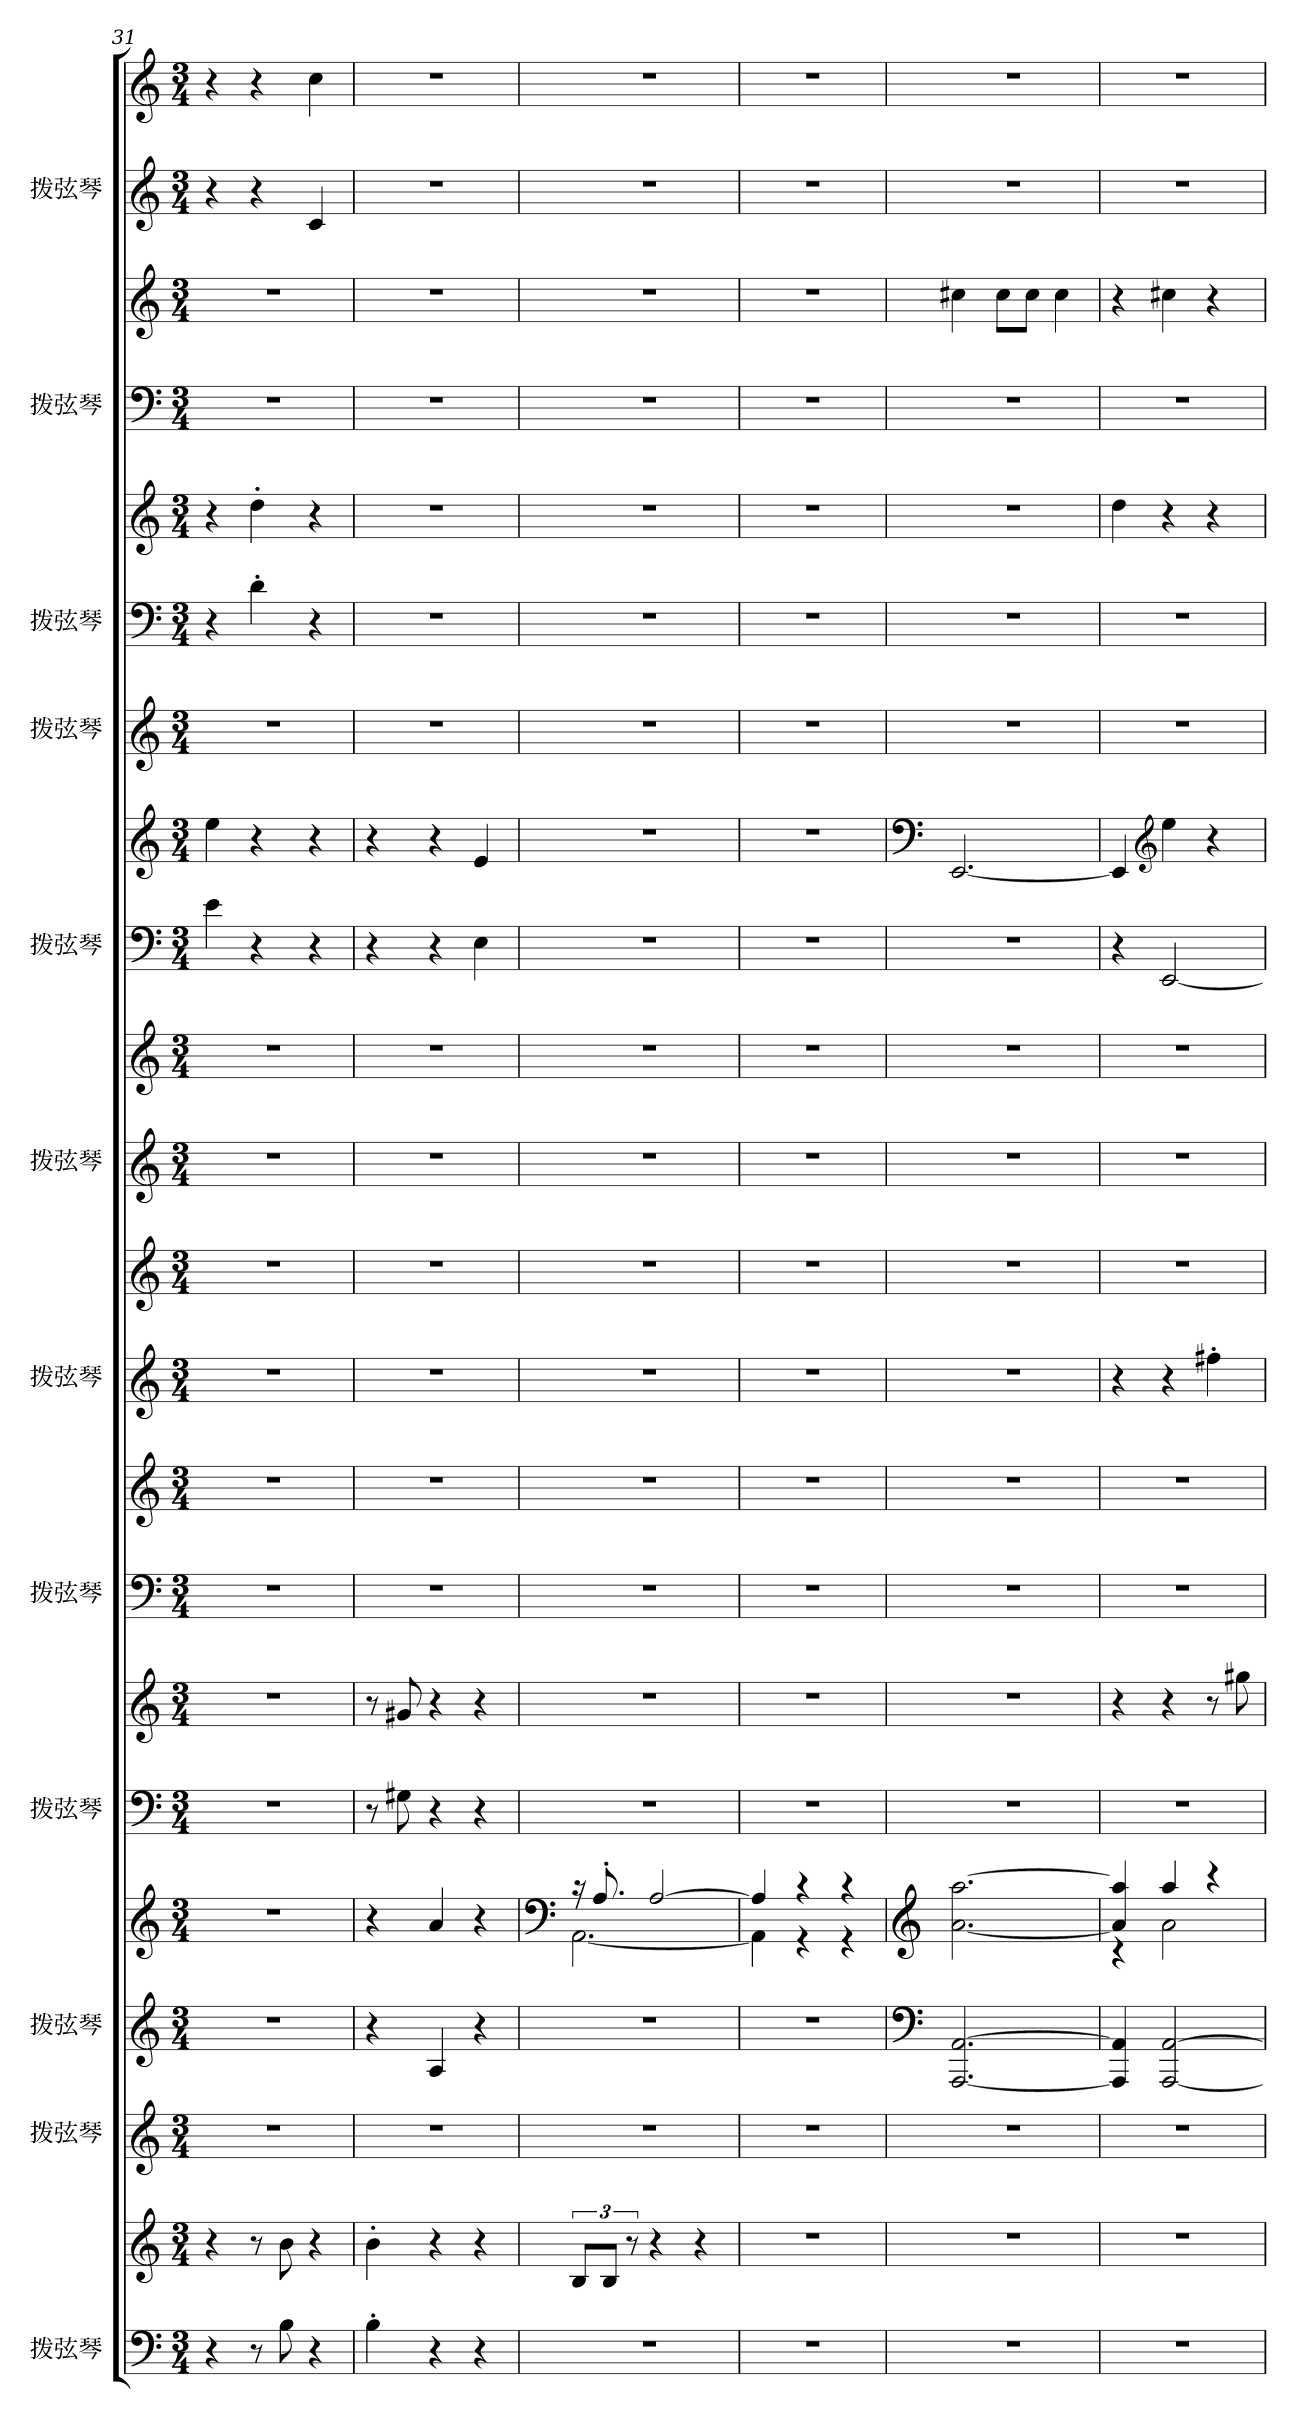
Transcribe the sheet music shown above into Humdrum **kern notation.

**kern	**kern	**kern	**kern	**kern	**kern	**kern	**kern	**kern	**kern	**kern	**kern	**kern	**kern	**kern	**kern	**kern	**kern	**kern	**kern	**kern	**kern
*part12	*part12	*part11	*part10	*part10	*part9	*part9	*part8	*part8	*part7	*part7	*part6	*part6	*part5	*part5	*part4	*part3	*part3	*part2	*part2	*part1	*part1
*staff22	*staff21	*staff20	*staff19	*staff18	*staff17	*staff16	*staff15	*staff14	*staff13	*staff12	*staff11	*staff10	*staff9	*staff8	*staff7	*staff6	*staff5	*staff4	*staff3	*staff2	*staff1
*I"拨弦琴	*	*I"拨弦琴	*I"拨弦琴	*	*I"拨弦琴	*	*I"拨弦琴	*	*I"拨弦琴	*	*I"拨弦琴	*	*I"拨弦琴	*	*I"拨弦琴	*I"拨弦琴	*	*I"拨弦琴	*	*I"拨弦琴	*
!!LO:PB:g=z
*clefF4	*clefG2	*clefG2	*clefG2	*clefG2	*clefF4	*clefG2	*clefF4	*clefG2	*clefG2	*clefG2	*clefG2	*clefG2	*clefF4	*clefG2	*clefG2	*clefF4	*clefG2	*clefF4	*clefG2	*clefG2	*clefG2
*k[]	*k[]	*k[]	*k[]	*k[]	*k[]	*k[]	*k[]	*k[]	*k[]	*k[]	*k[]	*k[]	*k[]	*k[]	*k[]	*k[]	*k[]	*k[]	*k[]	*k[]	*k[]
*M3/4	*M3/4	*M3/4	*M3/4	*M3/4	*M3/4	*M3/4	*M3/4	*M3/4	*M3/4	*M3/4	*M3/4	*M3/4	*M3/4	*M3/4	*M3/4	*M3/4	*M3/4	*M3/4	*M3/4	*M3/4	*M3/4
=31	=31	=31	=31	=31	=31	=31	=31	=31	=31	=31	=31	=31	=31	=31	=31	=31	=31	=31	=31	=31	=31
4r	4r	2.r	2.r	2.r	2.r	2.r	2.r	2.r	2.r	2.r	2.r	2.r	4e\	4ee\	2.r	4r	4r	2.r	2.r	4r	4r
8r	8r	.	.	.	.	.	.	.	.	.	.	.	4r	4r	.	4d'\	4dd'\	.	.	4r	4r
8B\	8b\	.	.	.	.	.	.	.	.	.	.	.	.	.	.	.	.	.	.	.	.
4r	4r	.	.	.	.	.	.	.	.	.	.	.	4r	4r	.	4r	4r	.	.	4c/	4cc\
=32	=32	=32	=32	=32	=32	=32	=32	=32	=32	=32	=32	=32	=32	=32	=32	=32	=32	=32	=32	=32	=32
4B'\	4b'\	2.r	4r	4r	8r	8r	2.r	2.r	2.r	2.r	2.r	2.r	4r	4r	2.r	2.r	2.r	2.r	2.r	2.r	2.r
.	.	.	.	.	8G#X\	8g#X/	.	.	.	.	.	.	.	.	.	.	.	.	.	.	.
4r	4r	.	4A/	4a/	4r	4r	.	.	.	.	.	.	4r	4r	.	.	.	.	.	.	.
4r	4r	.	4r	4r	4r	4r	.	.	.	.	.	.	4E\	4e/	.	.	.	.	.	.	.
=33	=33	=33	=33	=33	=33	=33	=33	=33	=33	=33	=33	=33	=33	=33	=33	=33	=33	=33	=33	=33	=33
*	*	*	*	*clefF4	*	*	*	*	*	*	*	*	*	*	*	*	*	*	*	*	*
*	*	*	*	*^	*	*	*	*	*	*	*	*	*	*	*	*	*	*	*	*	*
2.r	12B/L	2.r	2.r	16r	[2.AA\	2.r	2.r	2.r	2.r	2.r	2.r	2.r	2.r	2.r	2.r	2.r	2.r	2.r	2.r	2.r	2.r	2.r
.	.	.	.	8.A'/	.	.	.	.	.	.	.	.	.	.	.	.	.	.	.	.	.	.
.	12B/J	.	.	.	.	.	.	.	.	.	.	.	.	.	.	.	.	.	.	.	.	.
.	12r	.	.	.	.	.	.	.	.	.	.	.	.	.	.	.	.	.	.	.	.	.
.	4r	.	.	[2A/	.	.	.	.	.	.	.	.	.	.	.	.	.	.	.	.	.	.
.	4r	.	.	.	.	.	.	.	.	.	.	.	.	.	.	.	.	.	.	.	.	.
=34	=34	=34	=34	=34	=34	=34	=34	=34	=34	=34	=34	=34	=34	=34	=34	=34	=34	=34	=34	=34	=34	=34
2.r	2.r	2.r	2.r	4A/]	4AA\]	2.r	2.r	2.r	2.r	2.r	2.r	2.r	2.r	2.r	2.r	2.r	2.r	2.r	2.r	2.r	2.r	2.r
.	.	.	.	4r	4r	.	.	.	.	.	.	.	.	.	.	.	.	.	.	.	.	.
.	.	.	.	4r	4r	.	.	.	.	.	.	.	.	.	.	.	.	.	.	.	.	.
*	*	*	*	*v	*v	*	*	*	*	*	*	*	*	*	*	*	*	*	*	*	*	*
=35	=35	=35	=35	=35	=35	=35	=35	=35	=35	=35	=35	=35	=35	=35	=35	=35	=35	=35	=35	=35	=35
*	*	*	*clefF4	*clefG2	*	*	*	*	*	*	*	*	*	*clefF4	*	*	*	*	*	*	*
2.r	2.r	2.r	[2.AAA/ [2.AA/	[2.a\ [2.aa\	2.r	2.r	2.r	2.r	2.r	2.r	2.r	2.r	2.r	[2.EE/	2.r	2.r	2.r	2.r	4cc#X\	2.r	2.r
.	.	.	.	.	.	.	.	.	.	.	.	.	.	.	.	.	.	.	8cc#\L	.	.
.	.	.	.	.	.	.	.	.	.	.	.	.	.	.	.	.	.	.	8cc#\J	.	.
.	.	.	.	.	.	.	.	.	.	.	.	.	.	.	.	.	.	.	4cc#\	.	.
=36	=36	=36	=36	=36	=36	=36	=36	=36	=36	=36	=36	=36	=36	=36	=36	=36	=36	=36	=36	=36	=36
*	*	*	*	*^	*	*	*	*	*	*	*	*	*	*	*	*	*	*	*	*	*
2.r	2.r	2.r	4AAA/] 4AA/]	4a/] 4aa/]	4r	2.r	4r	2.r	2.r	4r	2.r	2.r	2.r	4r	4EE/]	2.r	2.r	4dd\	2.r	4r	2.r	2.r
*	*	*	*	*	*	*	*	*	*	*	*	*	*	*	*clefG2	*	*	*	*	*	*	*
.	.	.	[2AAA/ [2AA/	4aa/	2a\	.	4r	.	.	4r	.	.	.	[2EE/	4ee\	.	.	4r	.	4cc#X\	.	.
.	.	.	.	4r	.	.	8r	.	.	4ff#X'\	.	.	.	.	4r	.	.	4r	.	4r	.	.
.	.	.	.	.	.	.	8gg#X\	.	.	.	.	.	.	.	.	.	.	.	.	.	.	.
*	*	*	*	*v	*v	*	*	*	*	*	*	*	*	*	*	*	*	*	*	*	*	*
=	=	=	=	=	=	=	=	=	=	=	=	=	=	=	=	=	=	=	=	=	=
*-	*-	*-	*-	*-	*-	*-	*-	*-	*-	*-	*-	*-	*-	*-	*-	*-	*-	*-	*-	*-	*-
